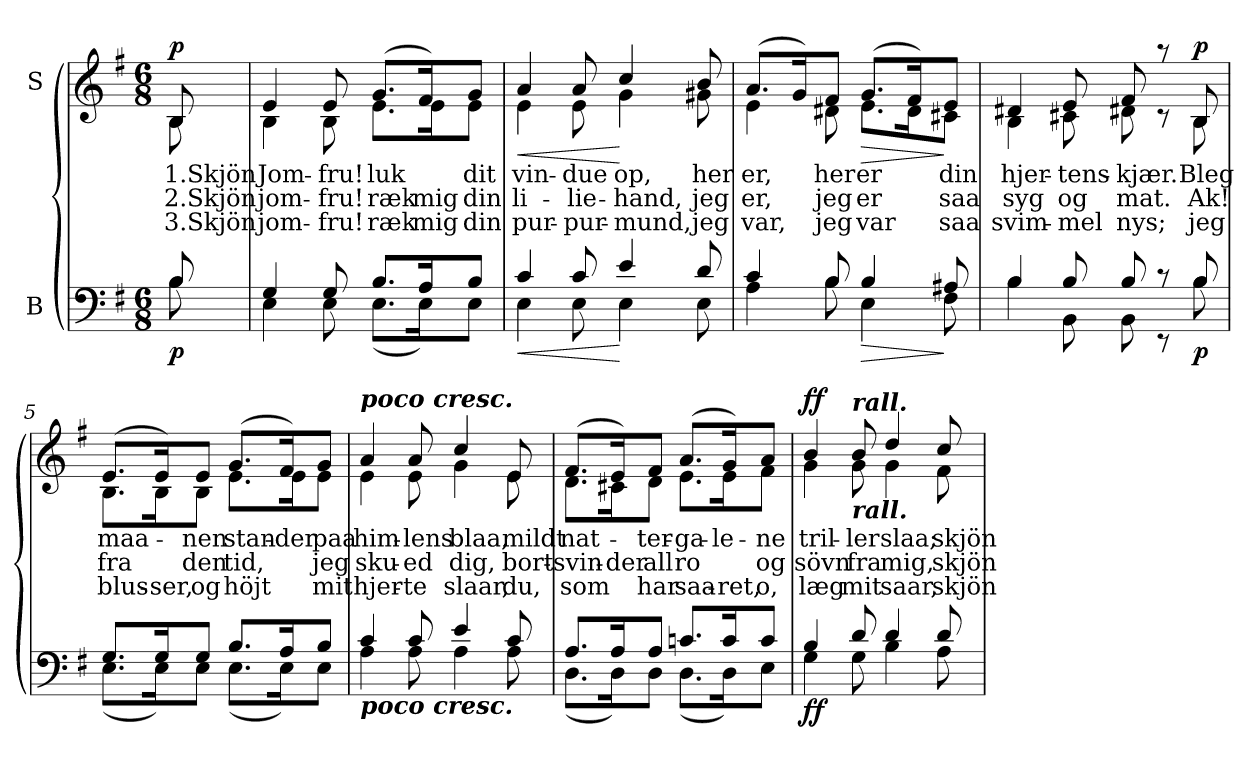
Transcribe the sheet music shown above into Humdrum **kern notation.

**kern	**dynam	**kern	**text	**text	**text	**dynam
*part2	*part2	*part1	*part1	*part1	*part1	*part1
*staff2	*staff2	*staff1	*staff1	*staff1	*staff1	*staff1
*I"B	*	*I"S	*	*	*	*
*clefF4	*	*clefG2	*	*	*	*
*k[f#]	*	*k[f#]	*	*	*	*
*e:	*	*e:	*	*	*	*
*M6/8	*	*M6/8	*	*	*	*
*MM66	*	*MM66	*	*	*	*
=	=	=	=	=	=	=
*^	*	*	*	*	*	*
!	!	!	!LO:TX:a:B:t=Andante	!	!	!	!
!	!	!LO:DY:b	!	!LO:LY:b	!LO:LY:b	!LO:LY:b	!LO:DY:a
*	*	*	*^	*	*	*	*
8B/	8B\	p	8B/	8B\	1.Skjön	2.Skjön	3.Skjön	p
=1	=1	=1	=1	=1	=1	=1	=1	=1
!	!	!	!	!	!LO:LY:b	!LO:LY:b	!LO:LY:b	!
4G/	4E\	.	4e/	4B\	Jom-	jom-	jom-	.
!	!	!	!	!	!LO:LY:b	!LO:LY:b	!LO:LY:b	!
8G/	8E\	.	8e/	8B\	-fru!	-fru!	-fru!	.
!	!	!	!	!	!LO:LY:b	!LO:LY:b	!LO:LY:b	!
8.B/L	(<8.E\L	.	(>8.g/L	8.e\L	luk	ræk	ræk	.
!	!	!	!	!	!	!LO:LY:b	!LO:LY:b	!
16A/k	16E\k)	.	16f#/k)	16e\k	.	mig	mig	.
!	!	!	!	!	!LO:LY:b	!LO:LY:b	!LO:LY:b	!
8B/J	8E\J	.	8g/J	8e\J	dit	din	din	.
=2	=2	=2	=2	=2	=2	=2	=2	=2
!	!	!LO:HP:b	!	!	!	!	!	!
!	!	!	!	!	!LO:LY:b	!LO:LY:b	!LO:LY:b	!LO:HP:b
4c/	4E\	<	4a/	4e\	vin-	li-	pur-	<
!	!	!	!	!	!LO:LY:b	!LO:LY:b	!LO:LY:b	!
8c/	8E\	.	8a/	8e\	-due	-lie-	-pur-	.
!	!	!	!	!	!LO:LY:b	!LO:LY:b	!LO:LY:b	!
4e/	4E\	[	4cc/	4g\	op,	-hand,	-mund,	[
!	!	!	!	!	!LO:LY:b	!LO:LY:b	!LO:LY:b	!
8d/	8E\	.	8b/	8g#X\	her	jeg	jeg	.
=3	=3	=3	=3	=3	=3	=3	=3	=3
!	!	!	!	!	!LO:LY:b	!LO:LY:b	!LO:LY:b	!
4c/	4A\	.	(>8.a/L	4e\	er,	er,	var,	.
.	.	.	16g/k)	.	.	.	.	.
!	!	!	!	!	!LO:LY:b	!LO:LY:b	!LO:LY:b	!
8B/	8B\	.	8f#/J	8d#X\	her	jeg	jeg	.
!	!	!LO:HP:b	!	!	!	!	!	!
!	!	!	!	!	!LO:LY:b	!LO:LY:b	!LO:LY:b	!LO:HP:b
4B/	4E\	>	(>8.g/L	8.e\L	er	er	var	>
.	.	.	16f#/k)	16d#\k	.	.	.	.
!	!	!	!	!	!LO:LY:b	!LO:LY:b	!LO:LY:b	!
8A#X/	8F#\	]	8e/J	8c#X\J	din	saa	saa	]
!!LO:LB:g=z	!!
=4	=4	=4	=4	=4	=4	=4	=4	=4
!	!	!	!	!	!LO:LY:b	!LO:LY:b	!LO:LY:b	!
4B/	4B\	.	4d#X/	4B\	hjer-	syg	svim-	.
!	!	!	!	!	!LO:LY:b	!LO:LY:b	!LO:LY:b	!
8B/	8BB\	.	8e/	8c#X\	-tens-	og	-mel	.
!	!	!	!	!	!LO:LY:b	!LO:LY:b	!LO:LY:b	!
8B/	8BB\	.	8f#/	8d#X\	-kjær.	mat.	nys;	.
8rc	8rEE	.	8raa	8rc	.	.	.	.
!	!	!LO:DY:b	!	!	!LO:LY:b	!LO:LY:b	!LO:LY:b	!LO:DY:a
8B/	8B\	p	8B/	8B\	Bleg	Ak!	jeg	p
=5	=5	=5	=5	=5	=5	=5	=5	=5
!	!	!	!	!	!LO:LY:b	!LO:LY:b	!LO:LY:b	!
8.G/L	(<8.E\L	.	(>8.e/L	8.B\L	maa-	fra	blus-	.
!	!	!	!	!	!	!	!LO:LY:b	!
16G/k	16E\k)	.	16e/k)	16B\k	.	.	-ser,	.
!	!	!	!	!	!LO:LY:b	!LO:LY:b	!LO:LY:b	!
8G/J	8E\J	.	8e/J	8B\J	-nen	den	og	.
!	!	!	!	!	!LO:LY:b	!LO:LY:b	!LO:LY:b	!
8.B/L	(<8.E\L	.	(>8.g/L	8.e\L	stan-	tid,	höjt	.
!	!	!	!	!	!LO:LY:b	!	!	!
16A/k	16E\k)	.	16f#/k)	16e\k	-der	.	.	.
!	!	!	!	!	!LO:LY:b	!LO:LY:b	!LO:LY:b	!
8B/J	8E\J	.	8g/J	8e\J	paa	jeg	mit	.
=6	=6	=6	=6	=6	=6	=6	=6	=6
!	!	!	!LO:TX:a:Bi:t=poco cresc.	!	!	!	!	!
!LO:TX:b:Bi:t=poco cresc.	!	!	!	!	!	!	!	!
!	!	!	!	!	!LO:LY:b	!LO:LY:b	!LO:LY:b	!
4c/	4A\	.	4a/	4e\	him-	sku-	hjer-	.
!	!	!	!	!	!LO:LY:b	!LO:LY:b	!LO:LY:b	!
8c/	8A\	.	8a/	8e\	-lens	-ed	-te	.
!	!	!	!	!	!LO:LY:b	!LO:LY:b	!LO:LY:b	!
4e/	4A\	.	4cc/	4g\	blaa,	dig,	slaar,	.
!	!	!	!	!	!LO:LY:b	!LO:LY:b	!LO:LY:b	!
8c/	8A\	.	8e/	8e\	mildt	bort-	du,	.
=7	=7	=7	=7	=7	=7	=7	=7	=7
!	!	!	!	!	!LO:LY:b	!LO:LY:b	!LO:LY:b	!
8.A/L	(<8.D\L	.	(>8.f#/L	8.d\L	nat-	-svin-	som	.
!	!	!	!	!	!	!LO:LY:b	!	!
16A/k	16D\k)	.	16e/k)	16c#X\k	.	-der	.	.
!	!	!	!	!	!LO:LY:b	!LO:LY:b	!LO:LY:b	!
8A/J	8D\J	.	8f#/J	8d\J	-ter-	all	har	.
!	!	!	!	!	!LO:LY:b	!LO:LY:b	!LO:LY:b	!
8.cni/L	(<8.D\L	.	(>8.a/L	8.e\L	-ga-	ro	saa-	.
!	!	!	!	!	!LO:LY:b	!	!LO:LY:b	!
16c/k	16D\k)	.	16g/k)	16e\k	-le-	.	-ret,	.
!	!	!	!	!	!LO:LY:b	!LO:LY:b	!LO:LY:b	!
8c/J	8E\J	.	8a/J	8f#\J	-ne	og	o,	.
!!LO:LB:g=z	!!
=8	=8	=8	=8	=8	=8	=8	=8	=8
!	!	!LO:DY:b	!	!	!LO:LY:b	!LO:LY:b	!LO:LY:b	!LO:DY:a
4B/	4G\	ff	4b/	4g\	tril-	sövn	læg	ff
!	!	!	!LO:TX:a:Bi:t=rall.	!	!	!	!	!
!	!	!	!LO:TX:b:Bi:t=rall.	!	!	!	!	!
!	!	!	!	!	!LO:LY:b	!LO:LY:b	!LO:LY:b	!
8d/	8G\	.	8b/	8g\	-ler	fra	mit	.
!	!	!	!	!	!LO:LY:b	!LO:LY:b	!LO:LY:b	!
4d/	4B\	.	4dd/	4g\	slaa;	mig,	saar,	.
!	!	!	!	!	!LO:LY:b	!LO:LY:b	!LO:LY:b	!
8d/	8A\	.	8cc/	8f#\	skjön	skjön	skjön	.
*v	*v	*	*	*	*	*	*	*
*	*	*v	*v	*	*	*	*
=	=	=	=	=	=	=
*-	*-	*-	*-	*-	*-	*-
